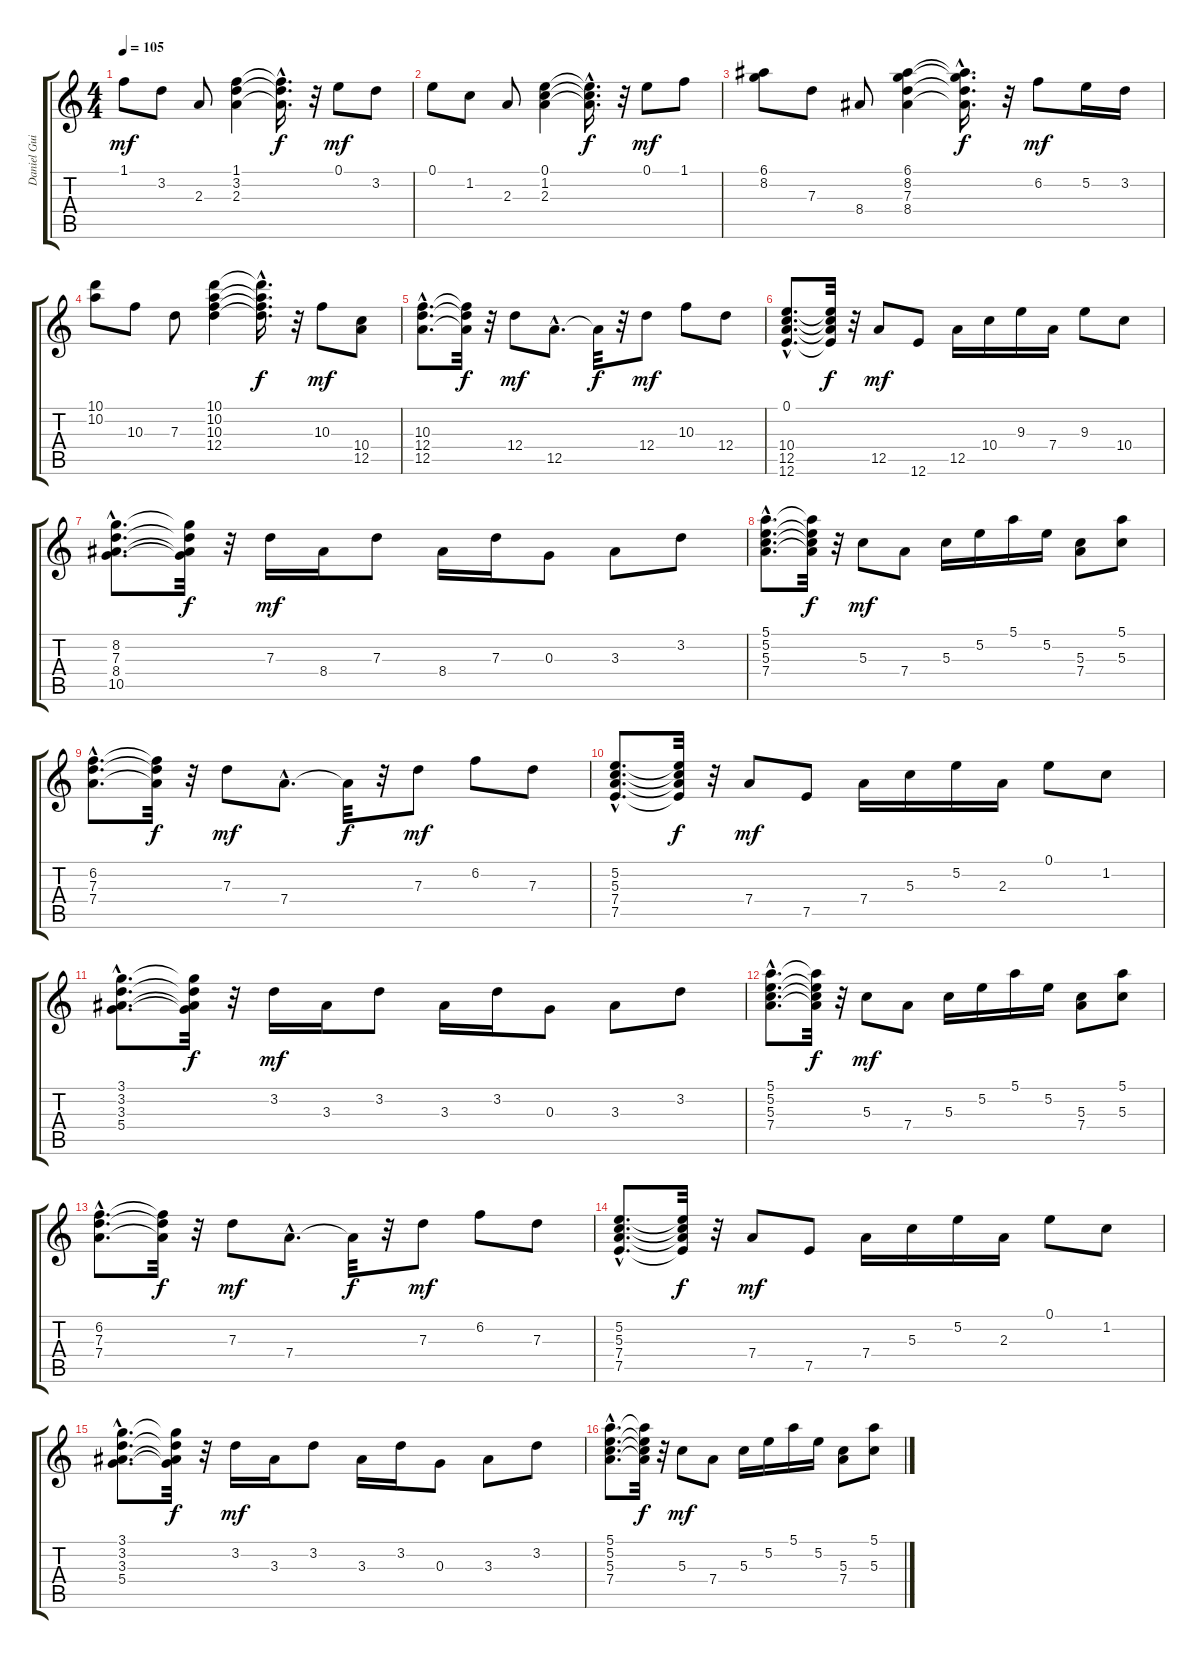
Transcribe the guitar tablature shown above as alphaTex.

\track ("Daniel Guitar" "Daniel Gui") {instrument acousticguitarsteel}
\staff {score tabs}
\tuning (E4 B3 G3 D3 A2 E2) {hide}
\ts (4 4)
\tempo 105
\clef g2
\ks c
1.1.8{dy mf instrument acousticguitarsteel} 3.2.8 2.3.8 (1.1 3.2 2.3).4 (1.1{hac t} 3.2{hac t} 2.3{hac t}).16{d dy f} r.32 0.1.8{dy mf} 3.2.8 |
0.1.8 1.2.8 2.3.8 (0.1 1.2 2.3).4 (0.1{hac t} 1.2{hac t} 2.3{hac t}).16{d dy f} r.32 0.1.8{dy mf} 1.1.8 |
(6.1 8.2).8 7.3.8 8.4.8 (6.1 8.2 7.3 8.4).4 (6.1{hac t} 8.2{hac t} 7.3{hac t} 8.4{hac t}).16{d dy f} r.32 6.2.8{dy mf} 5.2.16 3.2.16 |
(10.1 10.2).8 10.3.8 7.3.8 (10.1 10.2 10.3 12.4).4 (10.1{hac t} 10.2{hac t} 10.3{hac t} 12.4{hac t}).16{d dy f} r.32 10.3.8{dy mf} (10.4 12.5).8 |
(10.3{hac} 12.4{hac} 12.5{hac}).8{d} (10.3{t} 12.4{t} 12.5{t}).32{dy f} r.32 12.4.8{dy mf} 12.5{hac}.8{d} 12.5{t}.32{dy f} r.32 12.4.8{dy mf} 10.3.8 12.4.8 |
(0.1{hac} 10.4{hac} 12.5{hac} 12.6{hac}).8{d} (0.1{t} 10.4{t} 12.5{t} 12.6{t}).32{dy f} r.32 12.5.8{dy mf} 12.6.8 12.5.16 10.4.16 9.3.16 7.4.16 9.3.8 10.4.8 |
(8.2{hac} 7.3{hac} 8.4{hac} 10.5{hac}).8{d} (8.2{t} 7.3{t} 8.4{t} 10.5{t}).32{dy f} r.32 7.3.16{dy mf} 8.4.16 7.3.8 8.4.16 7.3.16 0.3.8 3.3.8 3.2.8 |
(5.1{hac} 5.2{hac} 5.3{hac} 7.4{hac}).8{d} (5.1{t} 5.2{t} 5.3{t} 7.4{t}).32{dy f} r.32 5.3.8{dy mf} 7.4.8 5.3.16 5.2.16 5.1.16 5.2.16 (5.3 7.4).8 (5.1 5.3).8 |
(6.2{hac} 7.3{hac} 7.4{hac}).8{d} (6.2{t} 7.3{t} 7.4{t}).32{dy f} r.32 7.3.8{dy mf} 7.4{hac}.8{d} 7.4{t}.32{dy f} r.32 7.3.8{dy mf} 6.2.8 7.3.8 |
(5.2{hac} 5.3{hac} 7.4{hac} 7.5{hac}).8{d} (5.2{t} 5.3{t} 7.4{t} 7.5{t}).32{dy f} r.32 7.4.8{dy mf} 7.5.8 7.4.16 5.3.16 5.2.16 2.3.16 0.1.8 1.2.8 |
(3.1{hac} 3.2{hac} 3.3{hac} 5.4{hac}).8{d} (3.1{t} 3.2{t} 3.3{t} 5.4{t}).32{dy f} r.32 3.2.16{dy mf} 3.3.16 3.2.8 3.3.16 3.2.16 0.3.8 3.3.8 3.2.8 |
(5.1{hac} 5.2{hac} 5.3{hac} 7.4{hac}).8{d} (5.1{t} 5.2{t} 5.3{t} 7.4{t}).32{dy f} r.32 5.3.8{dy mf} 7.4.8 5.3.16 5.2.16 5.1.16 5.2.16 (5.3 7.4).8 (5.1 5.3).8 |
(6.2{hac} 7.3{hac} 7.4{hac}).8{d} (6.2{t} 7.3{t} 7.4{t}).32{dy f} r.32 7.3.8{dy mf} 7.4{hac}.8{d} 7.4{t}.32{dy f} r.32 7.3.8{dy mf} 6.2.8 7.3.8 |
(5.2{hac} 5.3{hac} 7.4{hac} 7.5{hac}).8{d} (5.2{t} 5.3{t} 7.4{t} 7.5{t}).32{dy f} r.32 7.4.8{dy mf} 7.5.8 7.4.16 5.3.16 5.2.16 2.3.16 0.1.8 1.2.8 |
(3.1{hac} 3.2{hac} 3.3{hac} 5.4{hac}).8{d} (3.1{t} 3.2{t} 3.3{t} 5.4{t}).32{dy f} r.32 3.2.16{dy mf} 3.3.16 3.2.8 3.3.16 3.2.16 0.3.8 3.3.8 3.2.8 |
(5.1{hac} 5.2{hac} 5.3{hac} 7.4{hac}).8{d} (5.1{t} 5.2{t} 5.3{t} 7.4{t}).32{dy f} r.32 5.3.8{dy mf} 7.4.8 5.3.16 5.2.16 5.1.16 5.2.16 (5.3 7.4).8 (5.1 5.3).8
